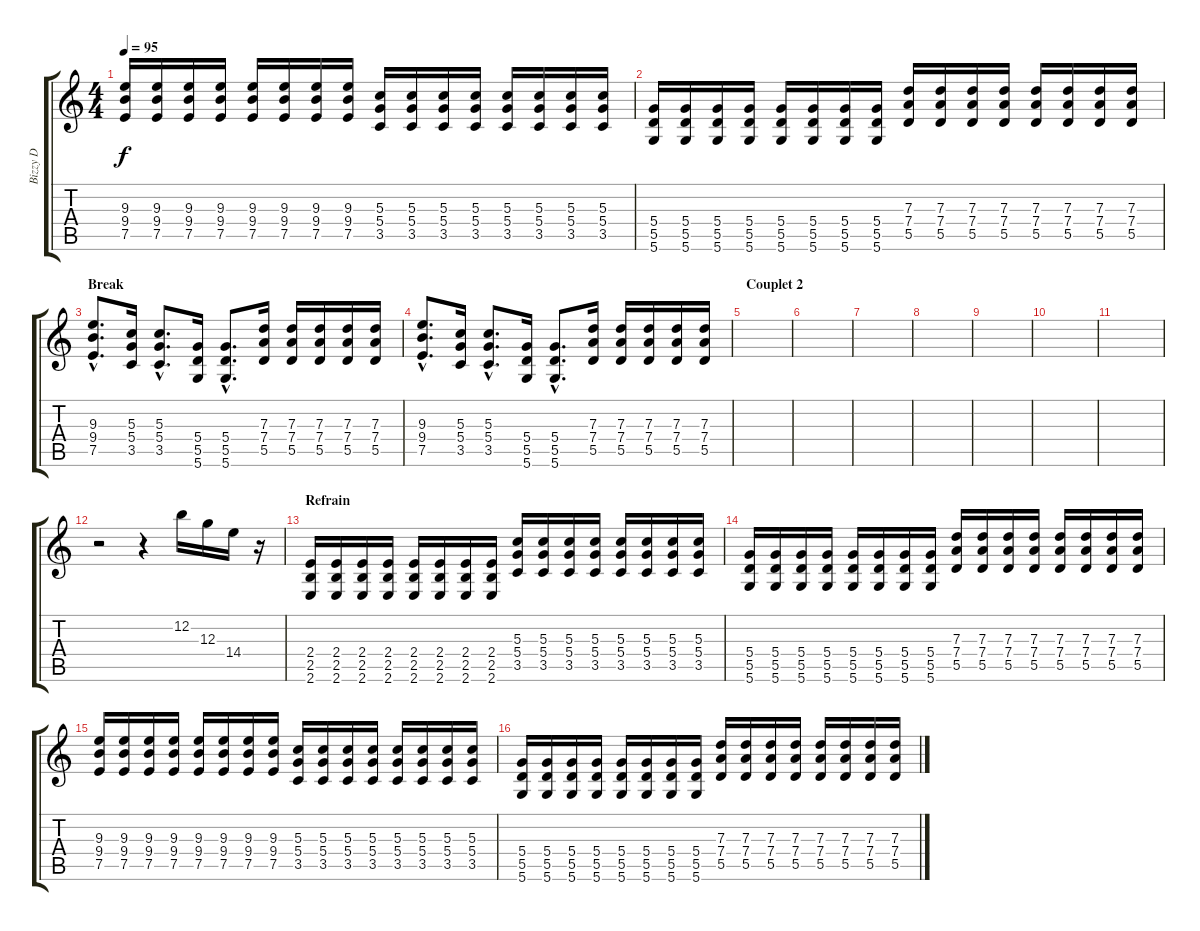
\track ("Bizzy D" "Bizzy D") {instrument distortionguitar}
\staff {score tabs}
\tuning (E4 B3 G3 D3 A2 D2) {hide}
\ts (4 4)
\tempo 95
\clef g2
\ks c
(9.3 9.4 7.5).16{dy f} (9.3 9.4 7.5).16 (9.3 9.4 7.5).16 (9.3 9.4 7.5).16 (9.3 9.4 7.5).16 (9.3 9.4 7.5).16 (9.3 9.4 7.5).16 (9.3 9.4 7.5).16 (5.3 5.4 3.5).16 (5.3 5.4 3.5).16 (5.3 5.4 3.5).16 (5.3 5.4 3.5).16 (5.3 5.4 3.5).16 (5.3 5.4 3.5).16 (5.3 5.4 3.5).16 (5.3 5.4 3.5).16 |
(5.4 5.5 5.6).16 (5.4 5.5 5.6).16 (5.4 5.5 5.6).16 (5.4 5.5 5.6).16 (5.4 5.5 5.6).16 (5.4 5.5 5.6).16 (5.4 5.5 5.6).16 (5.4 5.5 5.6).16 (7.3 7.4 5.5).16 (7.3 7.4 5.5).16 (7.3 7.4 5.5).16 (7.3 7.4 5.5).16 (7.3 7.4 5.5).16 (7.3 7.4 5.5).16 (7.3 7.4 5.5).16 (7.3 7.4 5.5).16 |
\section ("" "Break")
(9.3{hac} 9.4{hac} 7.5{hac}).8{d} (5.3 5.4 3.5).16 (5.3{hac} 5.4{hac} 3.5{hac}).8{d} (5.4 5.5 5.6).16 (5.4{hac} 5.5{hac} 5.6{hac}).8{d} (7.3 7.4 5.5).16 (7.3 7.4 5.5).16 (7.3 7.4 5.5).16 (7.3 7.4 5.5).16 (7.3 7.4 5.5).16 |
(9.3{hac} 9.4{hac} 7.5{hac}).8{d} (5.3 5.4 3.5).16 (5.3{hac} 5.4{hac} 3.5{hac}).8{d} (5.4 5.5 5.6).16 (5.4{hac} 5.5{hac} 5.6{hac}).8{d} (7.3 7.4 5.5).16 (7.3 7.4 5.5).16 (7.3 7.4 5.5).16 (7.3 7.4 5.5).16 (7.3 7.4 5.5).16 |
\section ("" "Couplet 2")
|
|
|
|
|
|
|
r.2 r.4 12.2.16 12.3.16 14.4.16 r.16 |
\section ("" "Refrain")
(2.4 2.5 2.6).16 (2.4 2.5 2.6).16 (2.4 2.5 2.6).16 (2.4 2.5 2.6).16 (2.4 2.5 2.6).16 (2.4 2.5 2.6).16 (2.4 2.5 2.6).16 (2.4 2.5 2.6).16 (5.3 5.4 3.5).16 (5.3 5.4 3.5).16 (5.3 5.4 3.5).16 (5.3 5.4 3.5).16 (5.3 5.4 3.5).16 (5.3 5.4 3.5).16 (5.3 5.4 3.5).16 (5.3 5.4 3.5).16 |
(5.4 5.5 5.6).16 (5.4 5.5 5.6).16 (5.4 5.5 5.6).16 (5.4 5.5 5.6).16 (5.4 5.5 5.6).16 (5.4 5.5 5.6).16 (5.4 5.5 5.6).16 (5.4 5.5 5.6).16 (7.3 7.4 5.5).16 (7.3 7.4 5.5).16 (7.3 7.4 5.5).16 (7.3 7.4 5.5).16 (7.3 7.4 5.5).16 (7.3 7.4 5.5).16 (7.3 7.4 5.5).16 (7.3 7.4 5.5).16 |
(9.3 9.4 7.5).16 (9.3 9.4 7.5).16 (9.3 9.4 7.5).16 (9.3 9.4 7.5).16 (9.3 9.4 7.5).16 (9.3 9.4 7.5).16 (9.3 9.4 7.5).16 (9.3 9.4 7.5).16 (5.3 5.4 3.5).16 (5.3 5.4 3.5).16 (5.3 5.4 3.5).16 (5.3 5.4 3.5).16 (5.3 5.4 3.5).16 (5.3 5.4 3.5).16 (5.3 5.4 3.5).16 (5.3 5.4 3.5).16 |
(5.4 5.5 5.6).16 (5.4 5.5 5.6).16 (5.4 5.5 5.6).16 (5.4 5.5 5.6).16 (5.4 5.5 5.6).16 (5.4 5.5 5.6).16 (5.4 5.5 5.6).16 (5.4 5.5 5.6).16 (7.3 7.4 5.5).16 (7.3 7.4 5.5).16 (7.3 7.4 5.5).16 (7.3 7.4 5.5).16 (7.3 7.4 5.5).16 (7.3 7.4 5.5).16 (7.3 7.4 5.5).16 (7.3 7.4 5.5).16
